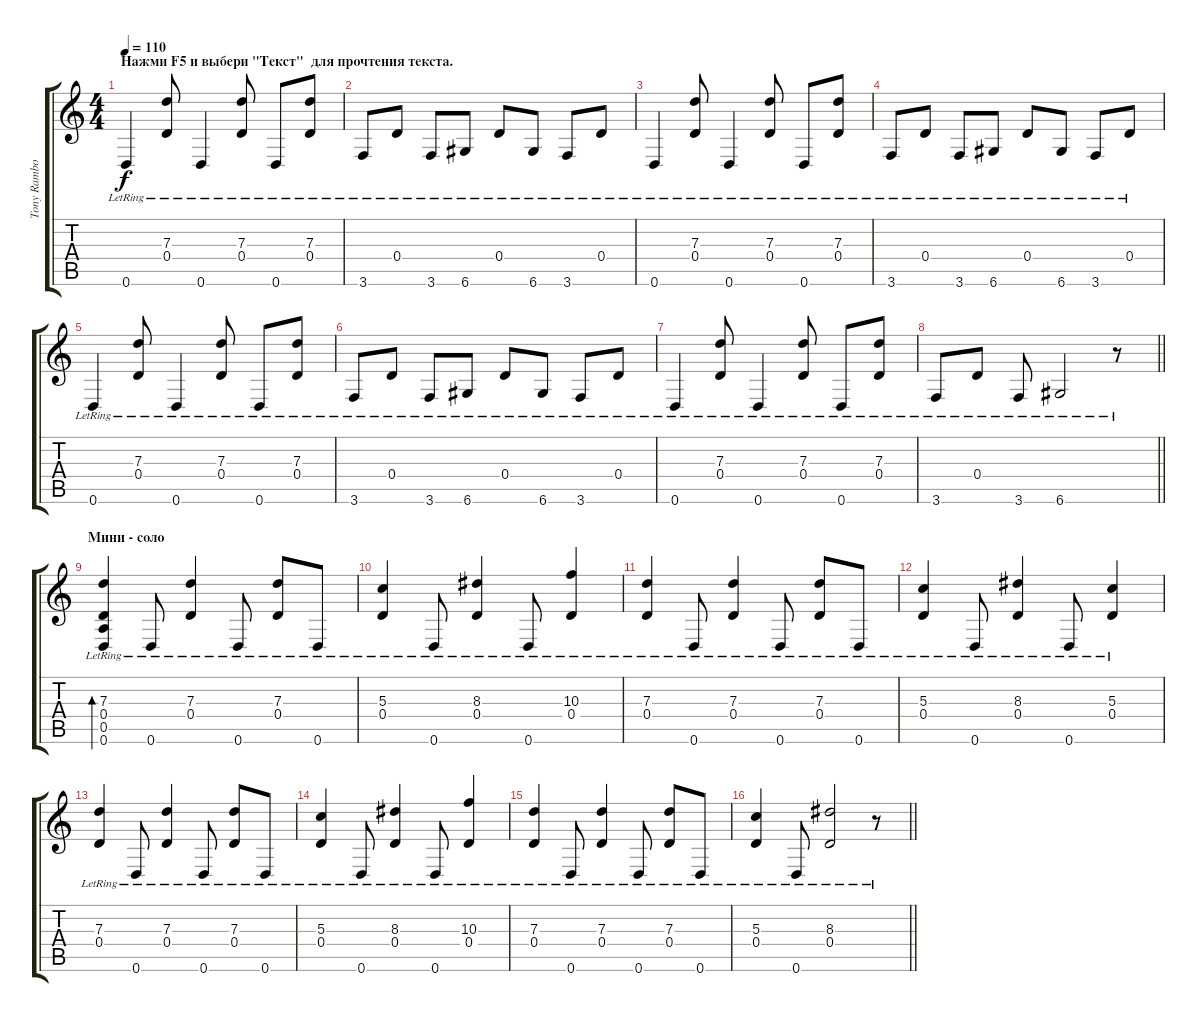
\track ("Tony Rambola [Acoustic Guitar] 12 String" "Tony Rambo") {instrument acousticguitarsteel}
\staff {score tabs}
\tuning (E4 B3 G3 D3 A2 D2) {hide}
\ts (4 4)
\section ("" "Нажми F5 и выбери \"Текст\"  для прочтения текста.")
\tempo 110
\clef g2
\ks c
0.6{lr}.4{dy f instrument acousticguitarsteel} (7.3{lr} 0.4{lr}).8 0.6{lr}.4 (7.3{lr} 0.4{lr}).8 0.6{lr}.8 (7.3{lr} 0.4{lr}).8 |
3.6{lr}.8 0.4{lr}.8 3.6{lr}.8 6.6{lr}.8 0.4{lr}.8 6.6{lr}.8 3.6{lr}.8 0.4{lr}.8 |
0.6{lr}.4 (7.3{lr} 0.4{lr}).8 0.6{lr}.4 (7.3{lr} 0.4{lr}).8 0.6{lr}.8 (7.3{lr} 0.4{lr}).8 |
3.6{lr}.8 0.4{lr}.8 3.6{lr}.8 6.6{lr}.8 0.4{lr}.8 6.6{lr}.8 3.6{lr}.8 0.4{lr}.8 |
0.6{lr}.4 (7.3{lr} 0.4{lr}).8 0.6{lr}.4 (7.3{lr} 0.4{lr}).8 0.6{lr}.8 (7.3{lr} 0.4{lr}).8 |
3.6{lr}.8 0.4{lr}.8 3.6{lr}.8 6.6{lr}.8 0.4{lr}.8 6.6{lr}.8 3.6{lr}.8 0.4{lr}.8 |
0.6{lr}.4 (7.3{lr} 0.4{lr}).8 0.6{lr}.4 (7.3{lr} 0.4{lr}).8 0.6{lr}.8 (7.3{lr} 0.4{lr}).8 |
\barLineRight lightlight
3.6{lr}.8 0.4{lr}.8 3.6{lr}.8 6.6{lr}.2 r.8 |
\section ("" "Мини - соло")
(7.3{lr} 0.4{lr} 0.5{lr} 0.6{lr}).4{bd 120} 0.6{lr}.8 (7.3{lr} 0.4{lr}).4 0.6{lr}.8 (7.3{lr} 0.4{lr}).8 0.6{lr}.8 |
(5.3{lr} 0.4{lr}).4 0.6{lr}.8 (8.3{lr} 0.4{lr}).4 0.6{lr}.8 (10.3{lr} 0.4{lr}).4 |
(7.3{lr} 0.4{lr}).4 0.6{lr}.8 (7.3{lr} 0.4{lr}).4 0.6{lr}.8 (7.3{lr} 0.4{lr}).8 0.6{lr}.8 |
(5.3{lr} 0.4{lr}).4 0.6{lr}.8 (8.3{lr} 0.4{lr}).4 0.6{lr}.8 (5.3{lr} 0.4{lr}).4 |
(7.3{lr} 0.4{lr}).4 0.6{lr}.8 (7.3{lr} 0.4{lr}).4 0.6{lr}.8 (7.3{lr} 0.4{lr}).8 0.6{lr}.8 |
(5.3{lr} 0.4{lr}).4 0.6{lr}.8 (8.3{lr} 0.4{lr}).4 0.6{lr}.8 (10.3{lr} 0.4{lr}).4 |
(7.3{lr} 0.4{lr}).4 0.6{lr}.8 (7.3{lr} 0.4{lr}).4 0.6{lr}.8 (7.3{lr} 0.4{lr}).8 0.6{lr}.8 |
\barLineRight lightlight
(5.3{lr} 0.4{lr}).4 0.6{lr}.8 (8.3{lr} 0.4{lr}).2 r.8
